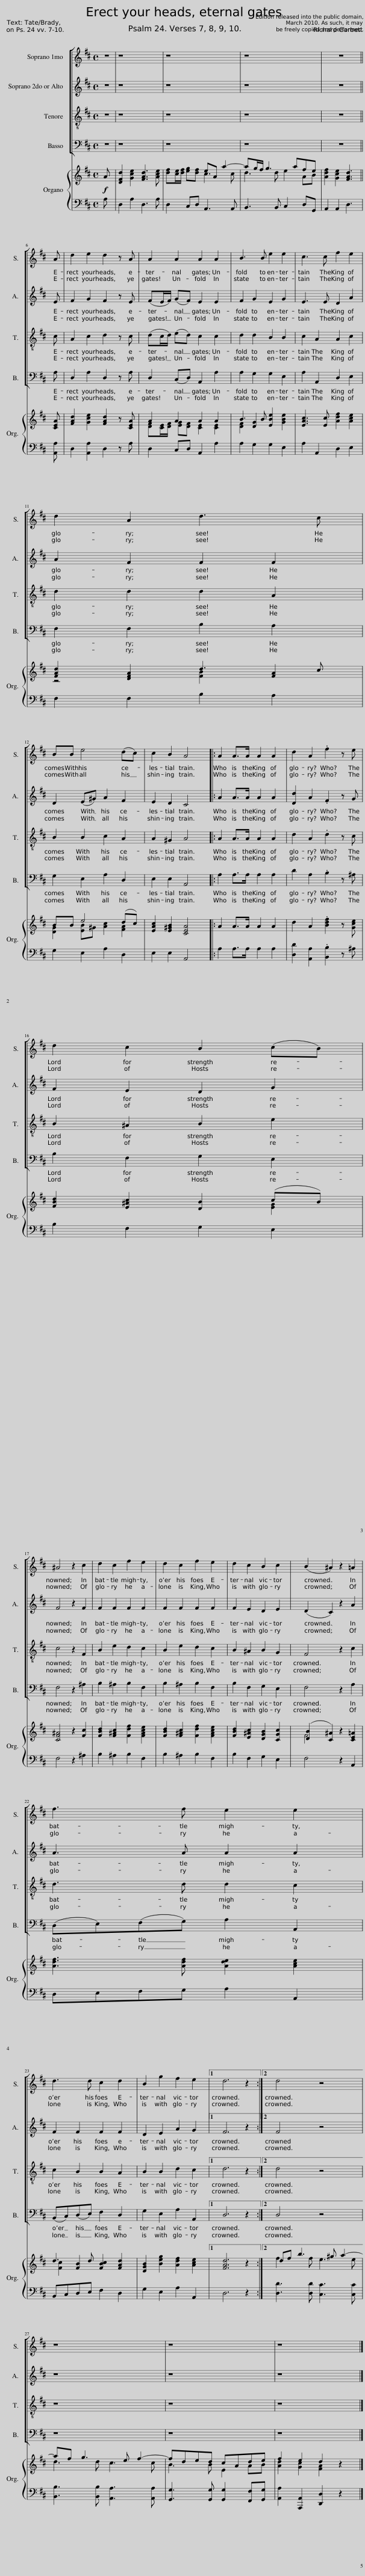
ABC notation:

X:1
%%score [ 1 2 3 4 ] { ( 5 7 ) | 6 }
L:1/8
M:4/4
I:linebreak $
K:D
V:1 treble
V:2 treble
V:3 treble-8 transpose=-12
V:4 bass
V:5 treble
V:7 treble
V:6 bass
V:1
 z | z8 | z8 | z8 | z7 ||$ %5
 A | d2 e2 d2 z A | A2 A2 A2 A2 | B3 B e2 e2 | c3 c f2 e2 |$ %10
 d2 A2 d3 c |$ BB e4 (dc) | c2 B2 A4 |: A2 A>A A2 A2 | d2 A2 .f2 z e |$ %15
 d2 c2 B2 (cB) |$ ^A4 z2 c2 | d2 c2 f2 e2 | d2 c2 f2 e2 | d2 c2 B2 c2 | %20
 (B2 ^A2) z2 =A2 |$ f3 f e2 e2 |$ d3 d c2 d2 | B2 g2 f2 e2 |1 d6 z2 :|2 %25
 d4 z4 ||$ z8 | z8 | z8 |] %29
V:2
 z | z8 | z8 | z8 | z7 ||$ %5
 E | F2 G2 F2 z E | (FE/F/) (GF) E2 E2 | F2 G2 E2 G2 | E3 E D2 A2 |$ %10
 A2 F2 F2 F2 |$ D2 (E^G) A2 F2 | E2 D2 C4 |: A2 A>A A2 A2 | [Dd]2 A2 .F2 z G |$ %15
 F2 E2 D2 G2 |$ F4 z2 F2 | F2 F2 F2 F2 | F2 F2 F2 F2 | F2 E2 D2 E2 | %20
 (D2 C2) z2 A2 |$ A3 A A2 A2 |$ F2 F2 F2 F2 | D2 E2 A2 G2 |1 F6 z2 :|2 %25
 F4 z4 ||$ z8 | z8 | z8 |] %29
V:3
 z | z8 | z8 | z8 | z7 ||$ %5
 c | A2 c2 d2 z c | (dc/d/) (ed) c2 c2 | d2 d2 B2 B2 | c2 A2 A2 c2 |$ %10
 d2 d2 d2 A2 |$ B2 B2 c2 A2 | A2 ^G2 A4 |: A2 A>A A2 A2 | d2 A2 .d2 z c |$ %15
 B2 ^A2 B2 e2 |$ c4 z2 F2 | B2 e2 d2 c2 | B2 e2 d2 c2 | B2 ^A2 B2 G2 | %20
 F4 z2 c2 |$ d3 d d2 c2 |$ c2 B2 B2 A2 | B2 B2 d2 c2 |1 d6 z2 :|2 %25
 d4 z4 ||$ z8 | z8 | z8 |] %29
V:4
 z | z8 | z8 | z8 | z7 ||$ %5
 A, | D,2 A,2 D,2 z A, | D,2 (C,D,) A,,2 A,2 | A,2 G,2 G,2 E,2 | A,2 A,,2 D,2 E,2 |$ %10
 F,2 F,2 B,2 A,2 |$ G,2 E,2 A,2 D,2 | E,2 E,2 A,,4 |: A,2 A,>A, A,2 A,2 | D2 A,2 .B,2 z ^A, |$ %15
 B,2 F,2 G,2 E,2 |$ F,4 z2 ^A,2 | B,2 ^A,2 B,2 F,2 | B,2 ^A,2 B,2 F,2 | B,2 F,2 G,2 E,2 | %20
 F,4 z2 A,2 |$ (D,E,)(F,G,) A,2 A,,2 |$ (B,,C,)(D,E,) F,2 D,2 | G,2 E,2 A,2 A,,2 |1 D,6 z2 :|2 %25
 D,4 z4 ||$ z8 | z8 | z8 |] %29
V:5
!f! A | [DFd]2 [Gce]2 [FAd]3 [Ace] | [df][ce]/[df]/ [eg][df] eA a2- | ag/f/ g3 afe | [Adf]2 [Gce]2 [FAd]3 ||$ %5
 [CEA] | [FAd]2 [Gce]2 [FAd]2 z [CEA] | A2 A2 A2 A2 | B3 B [EBe]2 [GBe]2 | [EAc]3 [Ec] [Adf]2 [Ace]2 |$ %10
 [FAd]2 [DFA]2 d3 c |$ BB e4 (dc) | [EAc]2 [E^GB]2 [CEA]4 |: A2 A>A A2 A2 | d2 A2 .[Bdf]2 z [Gce] |$ %15
 [FBd]2 [E^Ac]2 [DB]2 (cB) |$ [CF^A]4 z2 [Fc]2 | [FBd]2 [F^Ac]2 [Fdf]2 [FAce]2 | [FBd]2 [F^Ac]2 [Fdf]2 [FAce]2 | [FBd]2 [E^Ac]2 [DGB]2 [CGc]2 | %20
 ([DB]2 [C^A]2) z2 [CE=A]2 |$ [Adf]3 [Adf] [Ade]2 [Ace]2 |$ d3 d [FBc]2 [FAd]2 | [DGB]2 [Beg]2 [Adf]2 [Ace]2 |1 [FAd]6 z2 :|2 %25
 df b3 ^g a2- ||$ af g3 e f2- | fded cAde | f2 e2 d2 z2 |] %29
V:6
 A, | D,2 A,2 D,3 A, | D,2 C,D, A,,3 A,, | B,,3 B,, C,2 D,G,, | A,,2 A,,2 D,3 ||$ %5
 [A,,A,] | D,2 [A,,A,]2 D,2 z A, | D,2 C,D, A,,2 A,2 | A,2 G,2 G,2 E,2 | A,2 A,,2 D,2 E,2 |$ %10
 F,2 F,2 B,2 A,2 |$ G,2 E,2 A,2 D,2 | E,2 E,2 A,,4 |: A,2 A,>A, A,2 A,2 | [D,D]2 [A,,A,]2 .[B,,B,]2 z ^A, |$ %15
 B,2 F,2 G,2 E,2 |$ F,4 z2 ^A,2 | B,2 ^A,2 B,2 F,2 | B,2 ^A,2 B,2 F,2 | B,2 F,2 G,2 E,2 | %20
 F,4 z2 A,,2 |$ D,E,F,G, A,2 A,,2 |$ B,,C,D,E, F,2 D,2 | G,2 E,2 A,2 A,,2 |1 D,6 z2 :|2 %25
 [D,D]3 [D,D] [C,C]3 [C,C] ||$ [B,,B,]3 [B,,B,] [A,,A,]3 [A,,A,] | [G,,G,]3 [G,,G,] [G,,G,]2 [F,,F,][G,,G,] | [A,,A,]2 [A,,,A,,]2 [D,,D,]2 z2 |] %29
V:7
 x | x8 | x4 c3 c | d3 d e2 AB | x7 ||$ %5
 x | x8 | [DF][CE]/[DF]/ [EG][DF] [CE]2 [CE]2 | [DF]2 [DG]2 x4 | x8 |$ %10
 z4 [FB]2 [FA]2 |$ [DG]2 [EB]^G [Ac]2 [FA]2 | x8 |: x8 | x8 |$ %15
 x4 x2 [EG]2 |$ x8 | x8 | x8 | x8 | %20
 F4 x4 |$ x8 |$ [Fc]2 [FB]2 x4 | x8 |1 x8 :|2 %25
 f3 f e3 e ||$ d3 d c3 c | B3 B E2 AB | [Ad]2 [Gc]2 [FA]2 x2 |] %29
